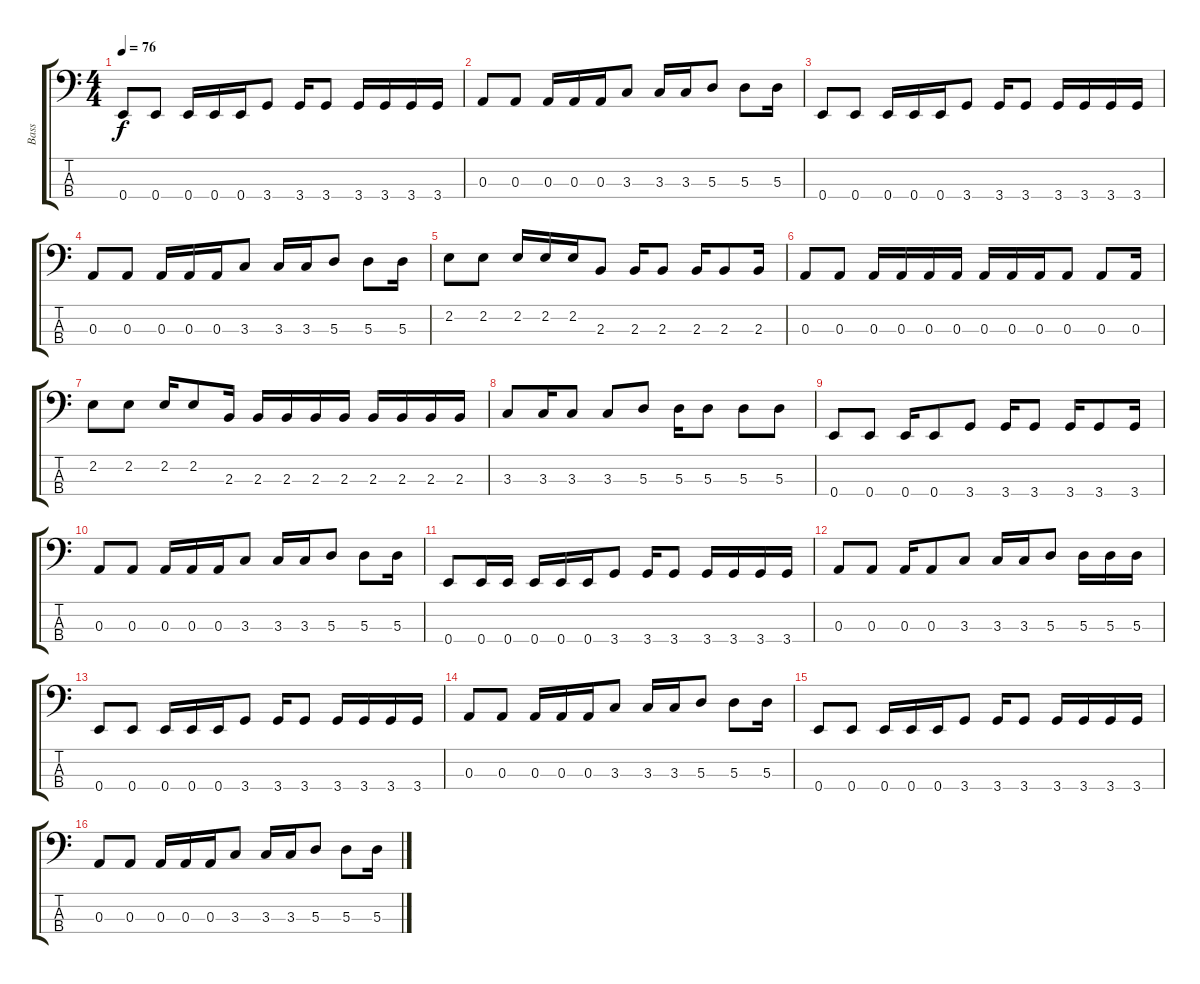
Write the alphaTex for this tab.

\track ("Bass" "Bass") {instrument electricbasspick}
\staff {score tabs}
\tuning (G2 D2 A1 E1) {hide}
\ts (4 4)
\tempo 76
\clef f4
\ks c
0.4.8{dy f} 0.4.8 0.4.16 0.4.16 0.4.16 3.4.8 3.4.16 3.4.8 3.4.16 3.4.16 3.4.16 3.4.16 |
0.3.8 0.3.8 0.3.16 0.3.16 0.3.16 3.3.8 3.3.16 3.3.16 5.3.8 5.3.8 5.3.16 |
0.4.8 0.4.8 0.4.16 0.4.16 0.4.16 3.4.8 3.4.16 3.4.8 3.4.16 3.4.16 3.4.16 3.4.16 |
0.3.8 0.3.8 0.3.16 0.3.16 0.3.16 3.3.8 3.3.16 3.3.16 5.3.8 5.3.8 5.3.16 |
2.2.8 2.2.8 2.2.16 2.2.16 2.2.16 2.3.8 2.3.16 2.3.8 2.3.16 2.3.8 2.3.16 |
0.3.8 0.3.8 0.3.16 0.3.16 0.3.16 0.3.16 0.3.16 0.3.16 0.3.16 0.3.8 0.3.8 0.3.16 |
2.2.8 2.2.8 2.2.16 2.2.8 2.3.16 2.3.16 2.3.16 2.3.16 2.3.16 2.3.16 2.3.16 2.3.16 2.3.16 |
3.3.8 3.3.16 3.3.8 3.3.8 5.3.8 5.3.16 5.3.8 5.3.8 5.3.8 |
0.4.8 0.4.8 0.4.16 0.4.8 3.4.8 3.4.16 3.4.8 3.4.16 3.4.8 3.4.16 |
0.3.8 0.3.8 0.3.16 0.3.16 0.3.16 3.3.8 3.3.16 3.3.16 5.3.8 5.3.8 5.3.16 |
0.4.8 0.4.16 0.4.16 0.4.16 0.4.16 0.4.16 3.4.8 3.4.16 3.4.8 3.4.16 3.4.16 3.4.16 3.4.16 |
0.3.8 0.3.8 0.3.16 0.3.8 3.3.8 3.3.16 3.3.16 5.3.8 5.3.16 5.3.16 5.3.16 |
0.4.8 0.4.8 0.4.16 0.4.16 0.4.16 3.4.8 3.4.16 3.4.8 3.4.16 3.4.16 3.4.16 3.4.16 |
0.3.8 0.3.8 0.3.16 0.3.16 0.3.16 3.3.8 3.3.16 3.3.16 5.3.8 5.3.8 5.3.16 |
0.4.8 0.4.8 0.4.16 0.4.16 0.4.16 3.4.8 3.4.16 3.4.8 3.4.16 3.4.16 3.4.16 3.4.16 |
0.3.8 0.3.8 0.3.16 0.3.16 0.3.16 3.3.8 3.3.16 3.3.16 5.3.8 5.3.8 5.3.16
